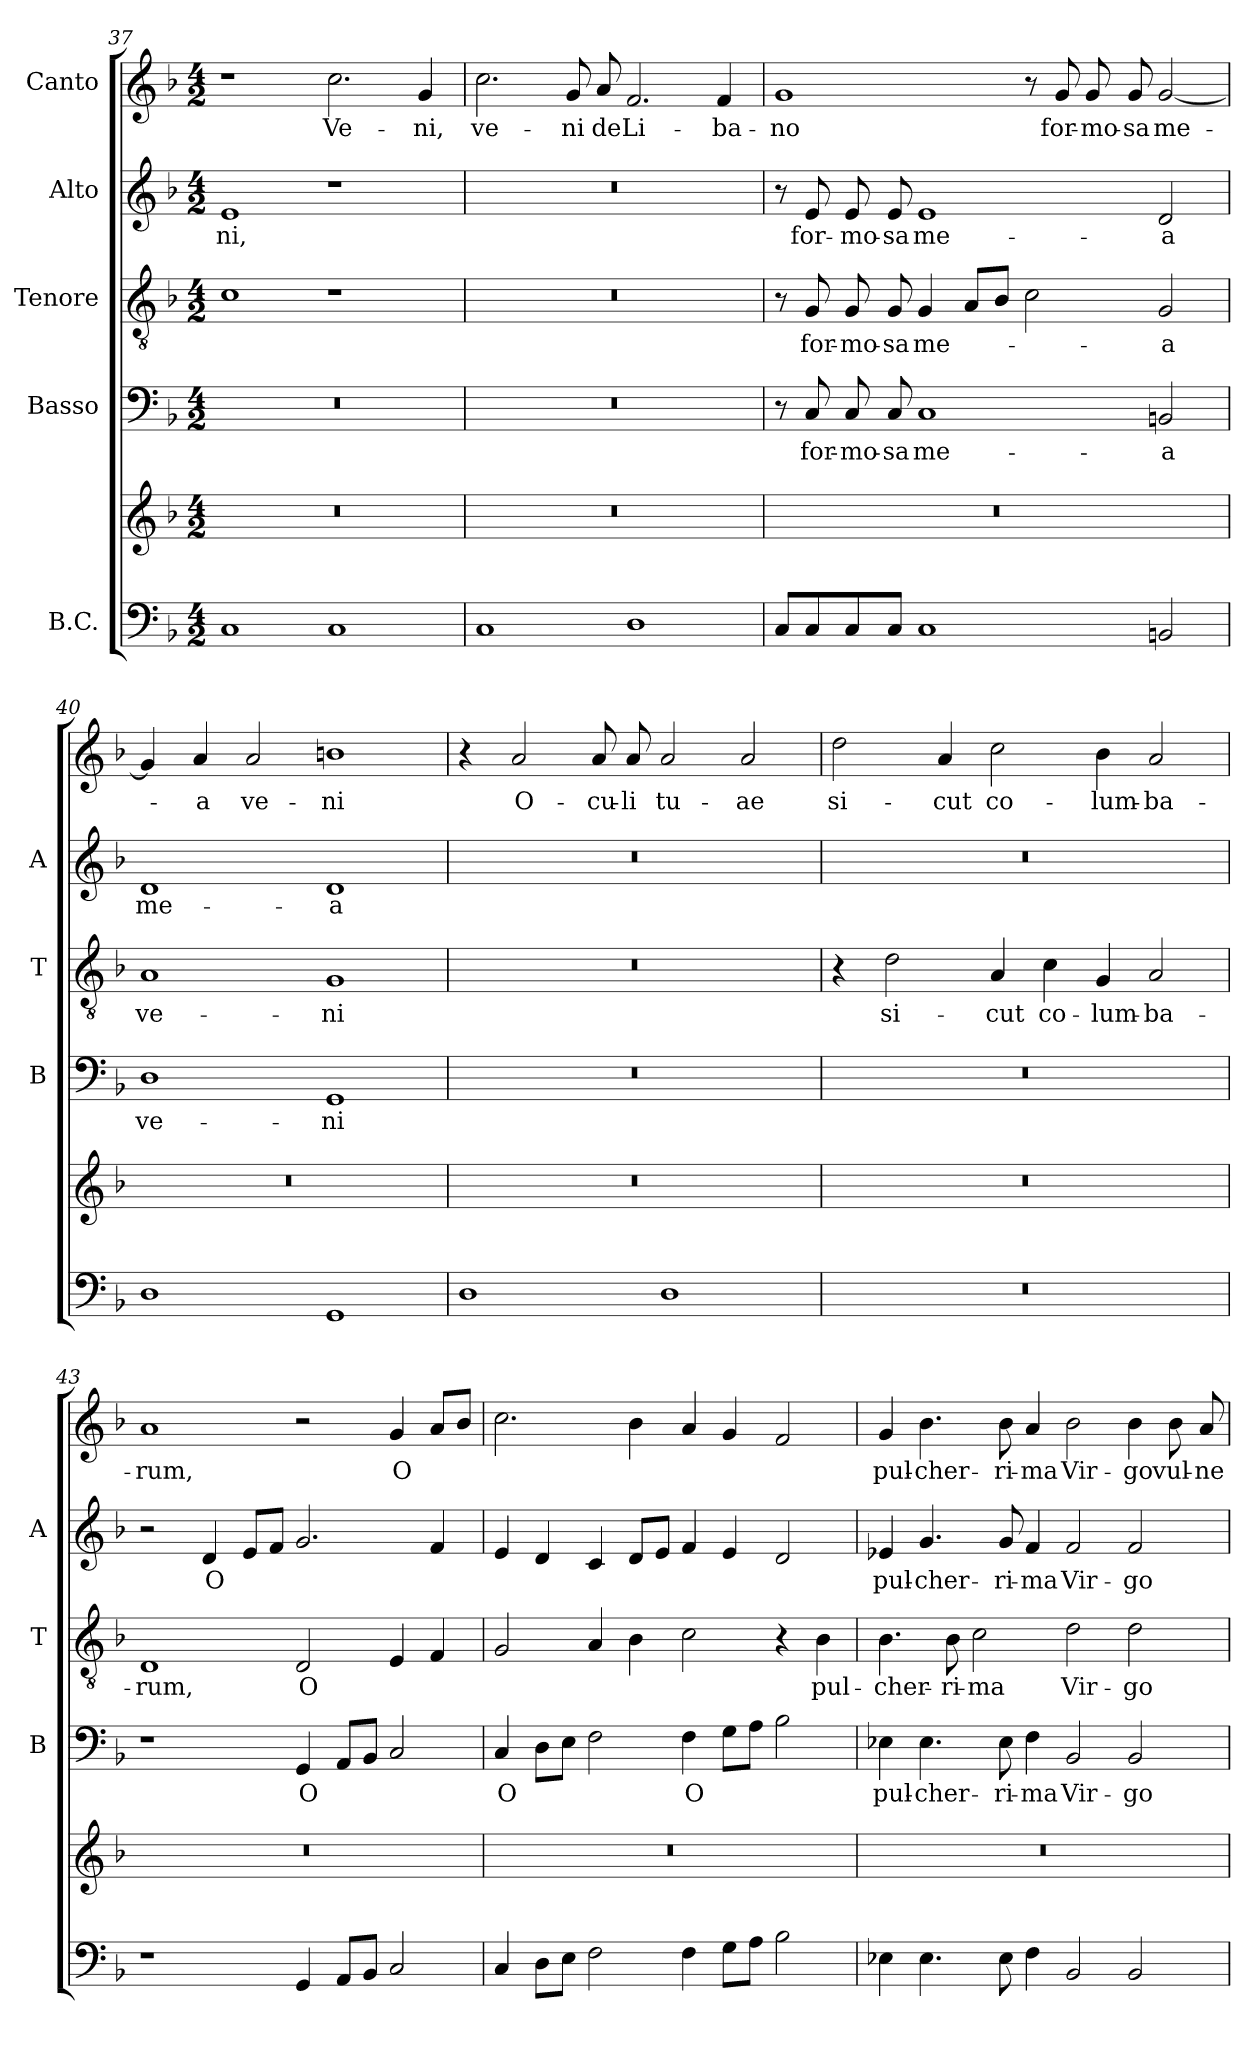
**kern	**kern	**kern	**text	**kern	**text	**kern	**text	**kern	**text
*part5	*part5	*part4	*part4	*part3	*part3	*part2	*part2	*part1	*part1
*staff6	*staff5	*staff4	*staff4	*staff3	*staff3	*staff2	*staff2	*staff1	*staff1
*I"B.C.	*	*I"Basso	*	*I"Tenore	*	*I"Alto	*	*I"Canto	*
*	*	*I'B	*	*I'T	*	*I'A	*	*	*
*clefF4	*clefG2	*clefF4	*	*clefGv2	*	*clefG2	*	*clefG2	*
*k[b-]	*k[b-]	*k[b-]	*	*k[b-]	*	*k[b-]	*	*k[b-]	*
*F:	*F:	*F:	*	*F:	*	*F:	*	*F:	*
*M4/2	*M4/2	*M4/2	*	*M4/2	*	*M4/2	*	*M4/2	*
=37	=37	=37	=37	=37	=37	=37	=37	=37	=37
!	!	!	!	!	!	!	!LO:LY:b	!	!
1C	0r	0r	.	1c	.	1e	-ni,	1r	.
!	!	!	!	!	!	!	!	!	!LO:LY:b
1C	.	.	.	1r	.	1r	.	2.cc\	Ve-
!	!	!	!	!	!	!	!	!	!LO:LY:b
.	.	.	.	.	.	.	.	4g/	-ni,
!!LO:PB:g=z
=38	=38	=38	=38	=38	=38	=38	=38	=38	=38
!	!	!	!	!	!	!	!	!	!LO:LY:b
1C	0r	0r	.	0r	.	0r	.	2.cc\	ve-
!	!	!	!	!	!	!	!	!	!LO:LY:b
.	.	.	.	.	.	.	.	8g/	-ni
!	!	!	!	!	!	!	!	!	!LO:LY:b
.	.	.	.	.	.	.	.	8a/	de
!	!	!	!	!	!	!	!	!	!LO:LY:b
1D	.	.	.	.	.	.	.	2.f/	Li-
!	!	!	!	!	!	!	!	!	!LO:LY:b
.	.	.	.	.	.	.	.	4f/	-ba-
=39	=39	=39	=39	=39	=39	=39	=39	=39	=39
!	!	!	!	!	!	!	!	!	!LO:LY:b
8C/L	0r	8r	.	8r	.	8r	.	1g	-no
!	!	!	!LO:LY:b	!	!LO:LY:b	!	!LO:LY:b	!	!
8C/	.	8C/	for-	8G/	for-	8e/	for-	.	.
!	!	!	!LO:LY:b	!	!LO:LY:b	!	!LO:LY:b	!	!
8C/	.	8C/	-mo-	8G/	-mo-	8e/	-mo-	.	.
!	!	!	!LO:LY:b	!	!LO:LY:b	!	!LO:LY:b	!	!
8C/J	.	8C/	-sa	8G/	-sa	8e/	-sa	.	.
!	!	!	!LO:LY:b	!	!LO:LY:b	!	!LO:LY:b	!	!
1C	.	1C	me-	4G/	me-	1e	me-	.	.
.	.	.	.	8A/L	.	.	.	.	.
.	.	.	.	8B-/J	.	.	.	.	.
.	.	.	.	2c\	.	.	.	8r	.
!	!	!	!	!	!	!	!	!	!LO:LY:b
.	.	.	.	.	.	.	.	8g/	for-
!	!	!	!	!	!	!	!	!	!LO:LY:b
.	.	.	.	.	.	.	.	8g/	-mo-
!	!	!	!	!	!	!	!	!	!LO:LY:b
.	.	.	.	.	.	.	.	8g/	-sa
!	!	!	!LO:LY:b	!	!LO:LY:b	!	!LO:LY:b	!	!LO:LY:b
2BBn/	.	2BBn/	-a	2G/	-a	2d/	-a	[2g/	me-
=40	=40	=40	=40	=40	=40	=40	=40	=40	=40
!	!	!	!LO:LY:b	!	!LO:LY:b	!	!LO:LY:b	!	!
1D	0r	1D	ve-	1A	ve-	1d	me-	4g/]	.
!	!	!	!	!	!	!	!	!	!LO:LY:b
.	.	.	.	.	.	.	.	4a/	-a
!	!	!	!	!	!	!	!	!	!LO:LY:b
.	.	.	.	.	.	.	.	2a/	ve-
!	!	!	!LO:LY:b	!	!LO:LY:b	!	!LO:LY:b	!	!LO:LY:b
1GG	.	1GG	-ni	1G	-ni	1d	-a	1bn	-ni
=41	=41	=41	=41	=41	=41	=41	=41	=41	=41
1D	0r	0r	.	0r	.	0r	.	4r	.
!	!	!	!	!	!	!	!	!	!LO:LY:b
.	.	.	.	.	.	.	.	2a/	O-
!	!	!	!	!	!	!	!	!	!LO:LY:b
.	.	.	.	.	.	.	.	8a/	-cu-
!	!	!	!	!	!	!	!	!	!LO:LY:b
.	.	.	.	.	.	.	.	8a/	-li
!	!	!	!	!	!	!	!	!	!LO:LY:b
1D	.	.	.	.	.	.	.	2a/	tu-
!	!	!	!	!	!	!	!	!	!LO:LY:b
.	.	.	.	.	.	.	.	2a/	-ae
!!LO:LB:g=z
=42	=42	=42	=42	=42	=42	=42	=42	=42	=42
!	!	!	!	!	!	!	!	!	!LO:LY:b
0r	0r	0r	.	4r	.	0r	.	2dd\	si-
!	!	!	!	!	!LO:LY:b	!	!	!	!
.	.	.	.	2d\	si-	.	.	.	.
!	!	!	!	!	!	!	!	!	!LO:LY:b
.	.	.	.	.	.	.	.	4a/	-cut
!	!	!	!	!	!LO:LY:b	!	!	!	!LO:LY:b
.	.	.	.	4A/	-cut	.	.	2cc\	co-
!	!	!	!	!	!LO:LY:b	!	!	!	!
.	.	.	.	4c\	co-	.	.	.	.
!	!	!	!	!	!LO:LY:b	!	!	!	!LO:LY:b
.	.	.	.	4G/	-lum-	.	.	4b-\	-lum-
!	!	!	!	!	!LO:LY:b	!	!	!	!LO:LY:b
.	.	.	.	2A/	-ba-	.	.	2a/	-ba-
=43	=43	=43	=43	=43	=43	=43	=43	=43	=43
!	!	!	!	!	!LO:LY:b	!	!	!	!LO:LY:b
1r	0r	1r	.	1D	-rum,	2r	.	1a	-rum,
!	!	!	!	!	!	!	!LO:LY:b	!	!
.	.	.	.	.	.	4d/	O	.	.
.	.	.	.	.	.	8e/L	.	.	.
.	.	.	.	.	.	8f/J	.	.	.
!	!	!	!LO:LY:b	!	!LO:LY:b	!	!	!	!
4GG/	.	4GG/	O	2D/	O	2.g/	.	2r	.
8AA/L	.	8AA/L	.	.	.	.	.	.	.
8BB-/J	.	8BB-/J	.	.	.	.	.	.	.
!	!	!	!	!	!	!	!	!	!LO:LY:b
2C/	.	2C/	.	4E/	.	.	.	4g/	O
.	.	.	.	4F/	.	4f/	.	8a/L	.
.	.	.	.	.	.	.	.	8b-/J	.
=44	=44	=44	=44	=44	=44	=44	=44	=44	=44
!	!	!	!LO:LY:b	!	!	!	!	!	!
4C/	0r	4C/	O	2G/	.	4e/	.	2.cc\	.
8D\L	.	8D\L	.	.	.	4d/	.	.	.
8E\J	.	8E\J	.	.	.	.	.	.	.
2F\	.	2F\	.	4A/	.	4c/	.	.	.
.	.	.	.	4B-\	.	8d/L	.	4b-\	.
.	.	.	.	.	.	8e/J	.	.	.
!	!	!	!LO:LY:b	!	!	!	!	!	!
4F\	.	4F\	O	2c\	.	4f/	.	4a/	.
8G\L	.	8G\L	.	.	.	4e/	.	4g/	.
8A\J	.	8A\J	.	.	.	.	.	.	.
2B-\	.	2B-\	.	4r	.	2d/	.	2f/	.
!	!	!	!	!	!LO:LY:b	!	!	!	!
.	.	.	.	4B-\	pul-	.	.	.	.
!!LO:PB:g=z
=45	=45	=45	=45	=45	=45	=45	=45	=45	=45
!	!	!	!LO:LY:b	!	!LO:LY:b	!	!LO:LY:b	!	!LO:LY:b
4E-X\	0r	4E-X\	pul-	4.B-\	-cher-	4e-X/	pul-	4g/	pul-
!	!	!	!LO:LY:b	!	!	!	!LO:LY:b	!	!LO:LY:b
4.E-\	.	4.E-\	-cher-	.	.	4.g/	-cher-	4.b-\	-cher-
!	!	!	!	!	!LO:LY:b	!	!	!	!
.	.	.	.	8B-\	-ri-	.	.	.	.
!	!	!	!	!	!LO:LY:b	!	!	!	!
.	.	.	.	2c\	-ma	.	.	.	.
!	!	!	!LO:LY:b	!	!	!	!LO:LY:b	!	!LO:LY:b
8E-\	.	8E-\	-ri-	.	.	8g/	-ri-	8b-\	-ri-
!	!	!	!LO:LY:b	!	!	!	!LO:LY:b	!	!LO:LY:b
4F\	.	4F\	-ma	.	.	4f/	-ma	4a/	-ma
!	!	!	!LO:LY:b	!	!LO:LY:b	!	!LO:LY:b	!	!LO:LY:b
2BB-/	.	2BB-/	Vir-	2d\	Vir-	2f/	Vir-	2b-\	Vir-
!	!	!	!LO:LY:b	!	!LO:LY:b	!	!LO:LY:b	!	!LO:LY:b
2BB-/	.	2BB-/	-go	2d\	-go	2f/	-go	4b-\	-go
!	!	!	!	!	!	!	!	!	!LO:LY:b
.	.	.	.	.	.	.	.	8b-\	vul-
!	!	!	!	!	!	!	!	!	!LO:LY:b
.	.	.	.	.	.	.	.	8a/	-ne-
=	=	=	=	=	=	=	=	=	=
*-	*-	*-	*-	*-	*-	*-	*-	*-	*-
